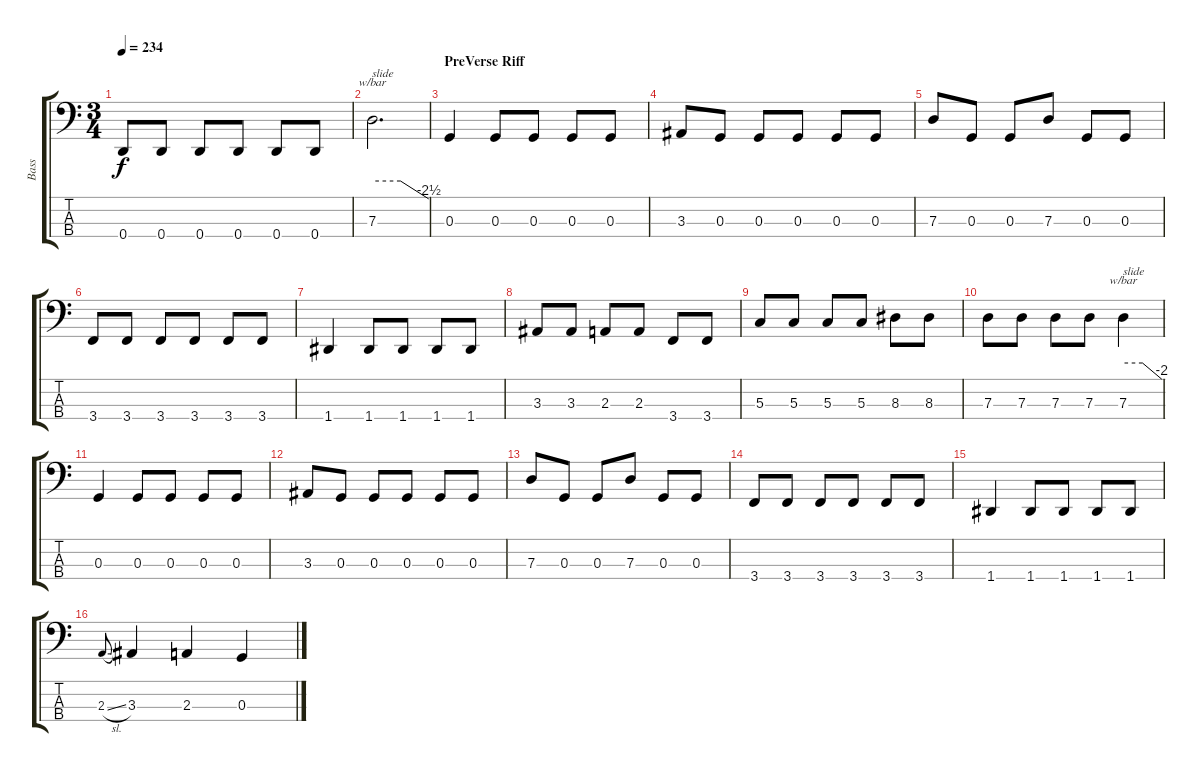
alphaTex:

\track ("Bass" "Bass") {instrument electricbasspick}
\staff {score tabs}
\tuning (F2 C2 G1 D1) {hide}
\ts (3 4)
\tempo 234
\clef f4
\ks c
0.4.8{dy f} 0.4.8 0.4.8 0.4.8 0.4.8 0.4.8 |
7.3.2{d tbe (custom default 0 0 30 0 60 -10) txt "slide"} |
\section ("" "PreVerse Riff")
0.3.4 0.3.8 0.3.8 0.3.8 0.3.8 |
3.3.8 0.3.8 0.3.8 0.3.8 0.3.8 0.3.8 |
7.3.8 0.3.8 0.3.8 7.3.8 0.3.8 0.3.8 |
3.4.8 3.4.8 3.4.8 3.4.8 3.4.8 3.4.8 |
1.4.4 1.4.8 1.4.8 1.4.8 1.4.8 |
3.3.8 3.3.8 2.3.8 2.3.8 3.4.8 3.4.8 |
5.3.8 5.3.8 5.3.8 5.3.8 8.3.8 8.3.8 |
7.3.8 7.3.8 7.3.8 7.3.8 7.3.4{tbe (custom default 0 0 30 0 60 -8) txt "slide"} |
0.3.4 0.3.8 0.3.8 0.3.8 0.3.8 |
3.3.8 0.3.8 0.3.8 0.3.8 0.3.8 0.3.8 |
7.3.8 0.3.8 0.3.8 7.3.8 0.3.8 0.3.8 |
3.4.8 3.4.8 3.4.8 3.4.8 3.4.8 3.4.8 |
1.4.4 1.4.8 1.4.8 1.4.8 1.4.8 |
2.3{sl}.8{gr onbeat} 3.3.4 2.3.4 0.3.4
